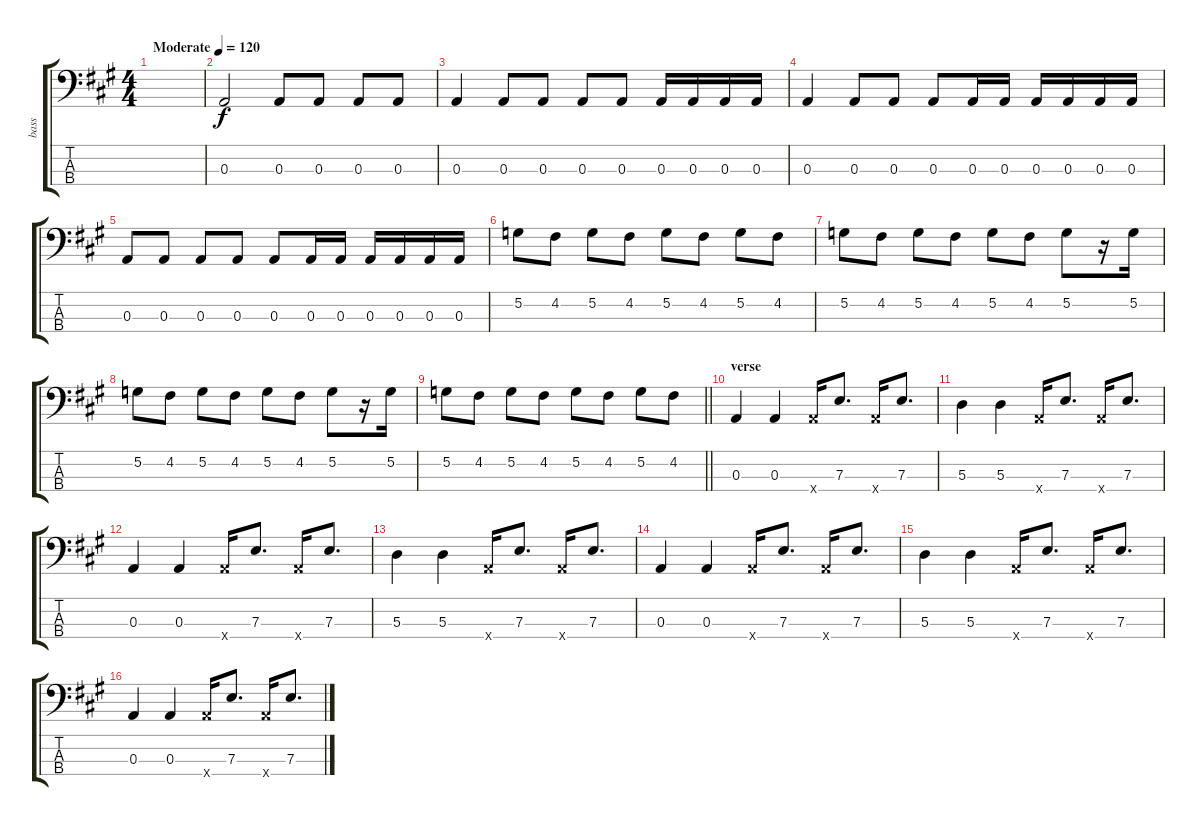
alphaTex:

\track ("bass" "bass") {instrument electricbassfinger}
\staff {score tabs}
\tuning (G2 D2 A1 E1) {hide}
\ts (4 4)
\tempo (120 "Moderate")
\clef f4
\ks a
|
0.3.2 0.3.8 0.3.8 0.3.8 0.3.8 |
0.3.4 0.3.8 0.3.8 0.3.8 0.3.8 0.3.16 0.3.16 0.3.16 0.3.16 |
0.3.4 0.3.8 0.3.8 0.3.8 0.3.16 0.3.16 0.3.16 0.3.16 0.3.16 0.3.16 |
0.3.8 0.3.8 0.3.8 0.3.8 0.3.8 0.3.16 0.3.16 0.3.16 0.3.16 0.3.16 0.3.16 |
5.2.8 4.2.8 5.2.8 4.2.8 5.2.8 4.2.8 5.2.8 4.2.8 |
5.2.8 4.2.8 5.2.8 4.2.8 5.2.8 4.2.8 5.2.8 r.16 5.2.16 |
5.2.8 4.2.8 5.2.8 4.2.8 5.2.8 4.2.8 5.2.8 r.16 5.2.16 |
\barLineRight lightlight
5.2.8 4.2.8 5.2.8 4.2.8 5.2.8 4.2.8 5.2.8 4.2.8 |
\section ("" "verse")
0.3.4 0.3.4 5.4{x}.16 7.3.8{d} 5.4{x}.16 7.3.8{d} |
5.3.4 5.3.4 5.4{x}.16 7.3.8{d} 5.4{x}.16 7.3.8{d} |
0.3.4 0.3.4 5.4{x}.16 7.3.8{d} 5.4{x}.16 7.3.8{d} |
5.3.4 5.3.4 5.4{x}.16 7.3.8{d} 5.4{x}.16 7.3.8{d} |
0.3.4 0.3.4 5.4{x}.16 7.3.8{d} 5.4{x}.16 7.3.8{d} |
5.3.4 5.3.4 5.4{x}.16 7.3.8{d} 5.4{x}.16 7.3.8{d} |
0.3.4 0.3.4 5.4{x}.16 7.3.8{d} 5.4{x}.16 7.3.8{d}
